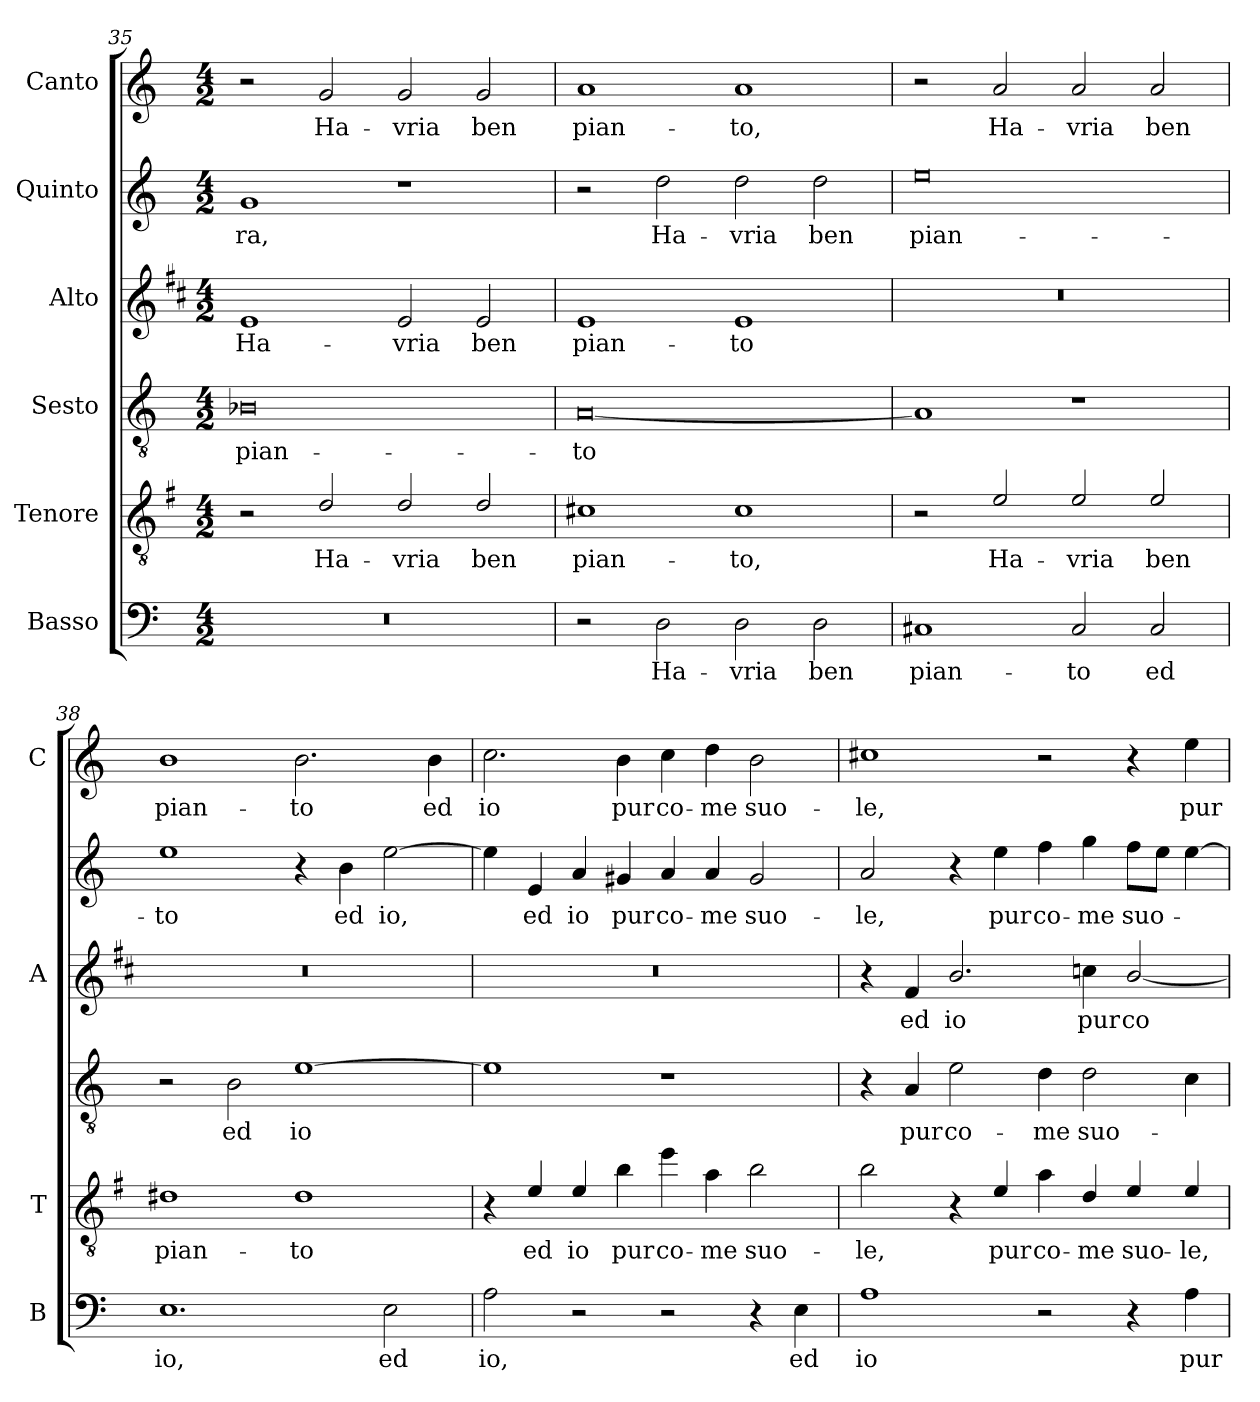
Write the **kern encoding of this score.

**kern	**text	**kern	**text	**kern	**text	**kern	**text	**kern	**text	**kern	**text
*part6	*part6	*part5	*part5	*part4	*part4	*part3	*part3	*part2	*part2	*part1	*part1
*staff6	*staff6	*staff5	*staff5	*staff4	*staff4	*staff3	*staff3	*staff2	*staff2	*staff1	*staff1
*I"Basso	*	*I"Tenore	*	*I"Sesto	*	*I"Alto	*	*I"Quinto	*	*I"Canto	*
*I'B	*	*I'T	*	*	*	*I'A	*	*	*	*I'C	*
*clefF4	*	*clefGv2	*	*clefGv2	*	*clefG2	*	*clefG2	*	*clefG2	*
*	*	*ITrd4c7	*	*	*	*ITrd1c2	*	*	*	*	*
*k[]	*	*k[]	*	*k[]	*	*k[]	*	*k[]	*	*k[]	*
*C:	*	*C:	*	*C:	*	*C:	*	*C:	*	*C:	*
*M4/2	*	*M4/2	*	*M4/2	*	*M4/2	*	*M4/2	*	*M4/2	*
=35	=35	=35	=35	=35	=35	=35	=35	=35	=35	=35	=35
!	!	!	!	!	!LO:LY:b	!	!LO:LY:b	!	!LO:LY:b	!	!
0r	.	2r	.	0B-X	pian-	1d	Ha-	1g	-ra,	2r	.
!	!	!	!LO:LY:b	!	!	!	!	!	!	!	!LO:LY:b
.	.	2G/	Ha-	.	.	.	.	.	.	2g/	Ha-
!	!	!	!LO:LY:b	!	!	!	!LO:LY:b	!	!	!	!LO:LY:b
.	.	2G/	-vria	.	.	2d/	-vria	1r	.	2g/	-vria
!	!	!	!LO:LY:b	!	!	!	!LO:LY:b	!	!	!	!LO:LY:b
.	.	2G/	ben	.	.	2d/	ben	.	.	2g/	ben
=36	=36	=36	=36	=36	=36	=36	=36	=36	=36	=36	=36
!	!	!	!LO:LY:b	!	!LO:LY:b	!	!LO:LY:b	!	!	!	!LO:LY:b
2r	.	1F#X	pian-	[0A	-to	1d	pian-	2r	.	1a	pian-
!	!LO:LY:b	!	!	!	!	!	!	!	!LO:LY:b	!	!
2D\	Ha-	.	.	.	.	.	.	2dd\	Ha-	.	.
!	!LO:LY:b	!	!LO:LY:b	!	!	!	!LO:LY:b	!	!LO:LY:b	!	!LO:LY:b
2D\	-vria	1F#	-to,	.	.	1d	-to	2dd\	-vria	1a	-to,
!	!LO:LY:b	!	!	!	!	!	!	!	!LO:LY:b	!	!
2D\	ben	.	.	.	.	.	.	2dd\	ben	.	.
!!LO:LB:g=z
=37	=37	=37	=37	=37	=37	=37	=37	=37	=37	=37	=37
!	!LO:LY:b	!	!	!	!	!	!	!	!LO:LY:b	!	!
1C#X	pian-	2r	.	1A]	.	0r	.	0ee	pian-	2r	.
!	!	!	!LO:LY:b	!	!	!	!	!	!	!	!LO:LY:b
.	.	2A/	Ha-	.	.	.	.	.	.	2a/	Ha-
!	!LO:LY:b	!	!LO:LY:b	!	!	!	!	!	!	!	!LO:LY:b
2C#/	-to	2A/	-vria	1r	.	.	.	.	.	2a/	-vria
!	!LO:LY:b	!	!LO:LY:b	!	!	!	!	!	!	!	!LO:LY:b
2C#/	ed	2A/	ben	.	.	.	.	.	.	2a/	ben
=38	=38	=38	=38	=38	=38	=38	=38	=38	=38	=38	=38
!	!LO:LY:b	!	!LO:LY:b	!	!	!	!	!	!LO:LY:b	!	!LO:LY:b
1.E	io,	1G#X	pian-	2r	.	0r	.	1ee	-to	1b	pian-
!	!	!	!	!	!LO:LY:b	!	!	!	!	!	!
.	.	.	.	2B\	ed	.	.	.	.	.	.
!	!	!	!LO:LY:b	!	!LO:LY:b	!	!	!	!	!	!LO:LY:b
.	.	1G#	-to	[1e	io	.	.	4r	.	2.b\	-to
!	!	!	!	!	!	!	!	!	!LO:LY:b	!	!
.	.	.	.	.	.	.	.	4b\	ed	.	.
!	!LO:LY:b	!	!	!	!	!	!	!	!LO:LY:b	!	!
2E\	ed	.	.	.	.	.	.	[2ee\	io,	.	.
!	!	!	!	!	!	!	!	!	!	!	!LO:LY:b
.	.	.	.	.	.	.	.	.	.	4b\	ed
=39	=39	=39	=39	=39	=39	=39	=39	=39	=39	=39	=39
!	!LO:LY:b	!	!	!	!	!	!	!	!	!	!LO:LY:b
2A\	io,	4r	.	1e]	.	0r	.	4ee\]	.	2.cc\	io
!	!	!	!LO:LY:b	!	!	!	!	!	!LO:LY:b	!	!
.	.	4A/	ed	.	.	.	.	4e/	ed	.	.
!	!	!	!LO:LY:b	!	!	!	!	!	!LO:LY:b	!	!
2r	.	4A/	io	.	.	.	.	4a/	io	.	.
!	!	!	!LO:LY:b	!	!	!	!	!	!LO:LY:b	!	!LO:LY:b
.	.	4e\	pur	.	.	.	.	4g#X/	pur	4b\	pur
!	!	!	!LO:LY:b	!	!	!	!	!	!LO:LY:b	!	!LO:LY:b
2r	.	4a\	co-	1r	.	.	.	4a/	co-	4cc\	co-
!	!	!	!LO:LY:b	!	!	!	!	!	!LO:LY:b	!	!LO:LY:b
.	.	4d\	-me	.	.	.	.	4a/	-me	4dd\	-me
!	!	!	!LO:LY:b	!	!	!	!	!	!LO:LY:b	!	!LO:LY:b
4r	.	2e\	suo-	.	.	.	.	2g#/	suo-	2b\	suo-
!	!LO:LY:b	!	!	!	!	!	!	!	!	!	!
4E\	ed	.	.	.	.	.	.	.	.	.	.
=40	=40	=40	=40	=40	=40	=40	=40	=40	=40	=40	=40
!	!LO:LY:b	!	!LO:LY:b	!	!	!	!	!	!LO:LY:b	!	!LO:LY:b
1A	io	2e\	-le,	4r	.	4r	.	2a/	-le,	1cc#X	-le,
!	!	!	!	!	!LO:LY:b	!	!LO:LY:b	!	!	!	!
.	.	.	.	4A/	pur	4e/	ed	.	.	.	.
!	!	!	!	!	!LO:LY:b	!	!LO:LY:b	!	!	!	!
.	.	4r	.	2e\	co-	2.a/	io	4r	.	.	.
!	!	!	!LO:LY:b	!	!	!	!	!	!LO:LY:b	!	!
.	.	4A/	pur	.	.	.	.	4ee\	pur	.	.
!	!	!	!LO:LY:b	!	!LO:LY:b	!	!	!	!LO:LY:b	!	!
2r	.	4d\	co-	4d\	-me	.	.	4ff\	co-	2r	.
!	!	!	!LO:LY:b	!	!LO:LY:b	!	!LO:LY:b	!	!LO:LY:b	!	!
.	.	4G/	-me	2d\	suo-	4b-X\	pur	4gg\	-me	.	.
!	!	!	!LO:LY:b	!	!	!	!LO:LY:b	!	!LO:LY:b	!	!
4r	.	4A/	suo-	.	.	[2a/	co-	8ff\L	suo-	4r	.
.	.	.	.	.	.	.	.	8ee\J	.	.	.
!	!LO:LY:b	!	!LO:LY:b	!	!	!	!	!	!	!	!LO:LY:b
4A\	pur	4A/	-le,	4c\	.	.	.	[4ee\	.	4ee\	pur
=	=	=	=	=	=	=	=	=	=	=	=
*-	*-	*-	*-	*-	*-	*-	*-	*-	*-	*-	*-
